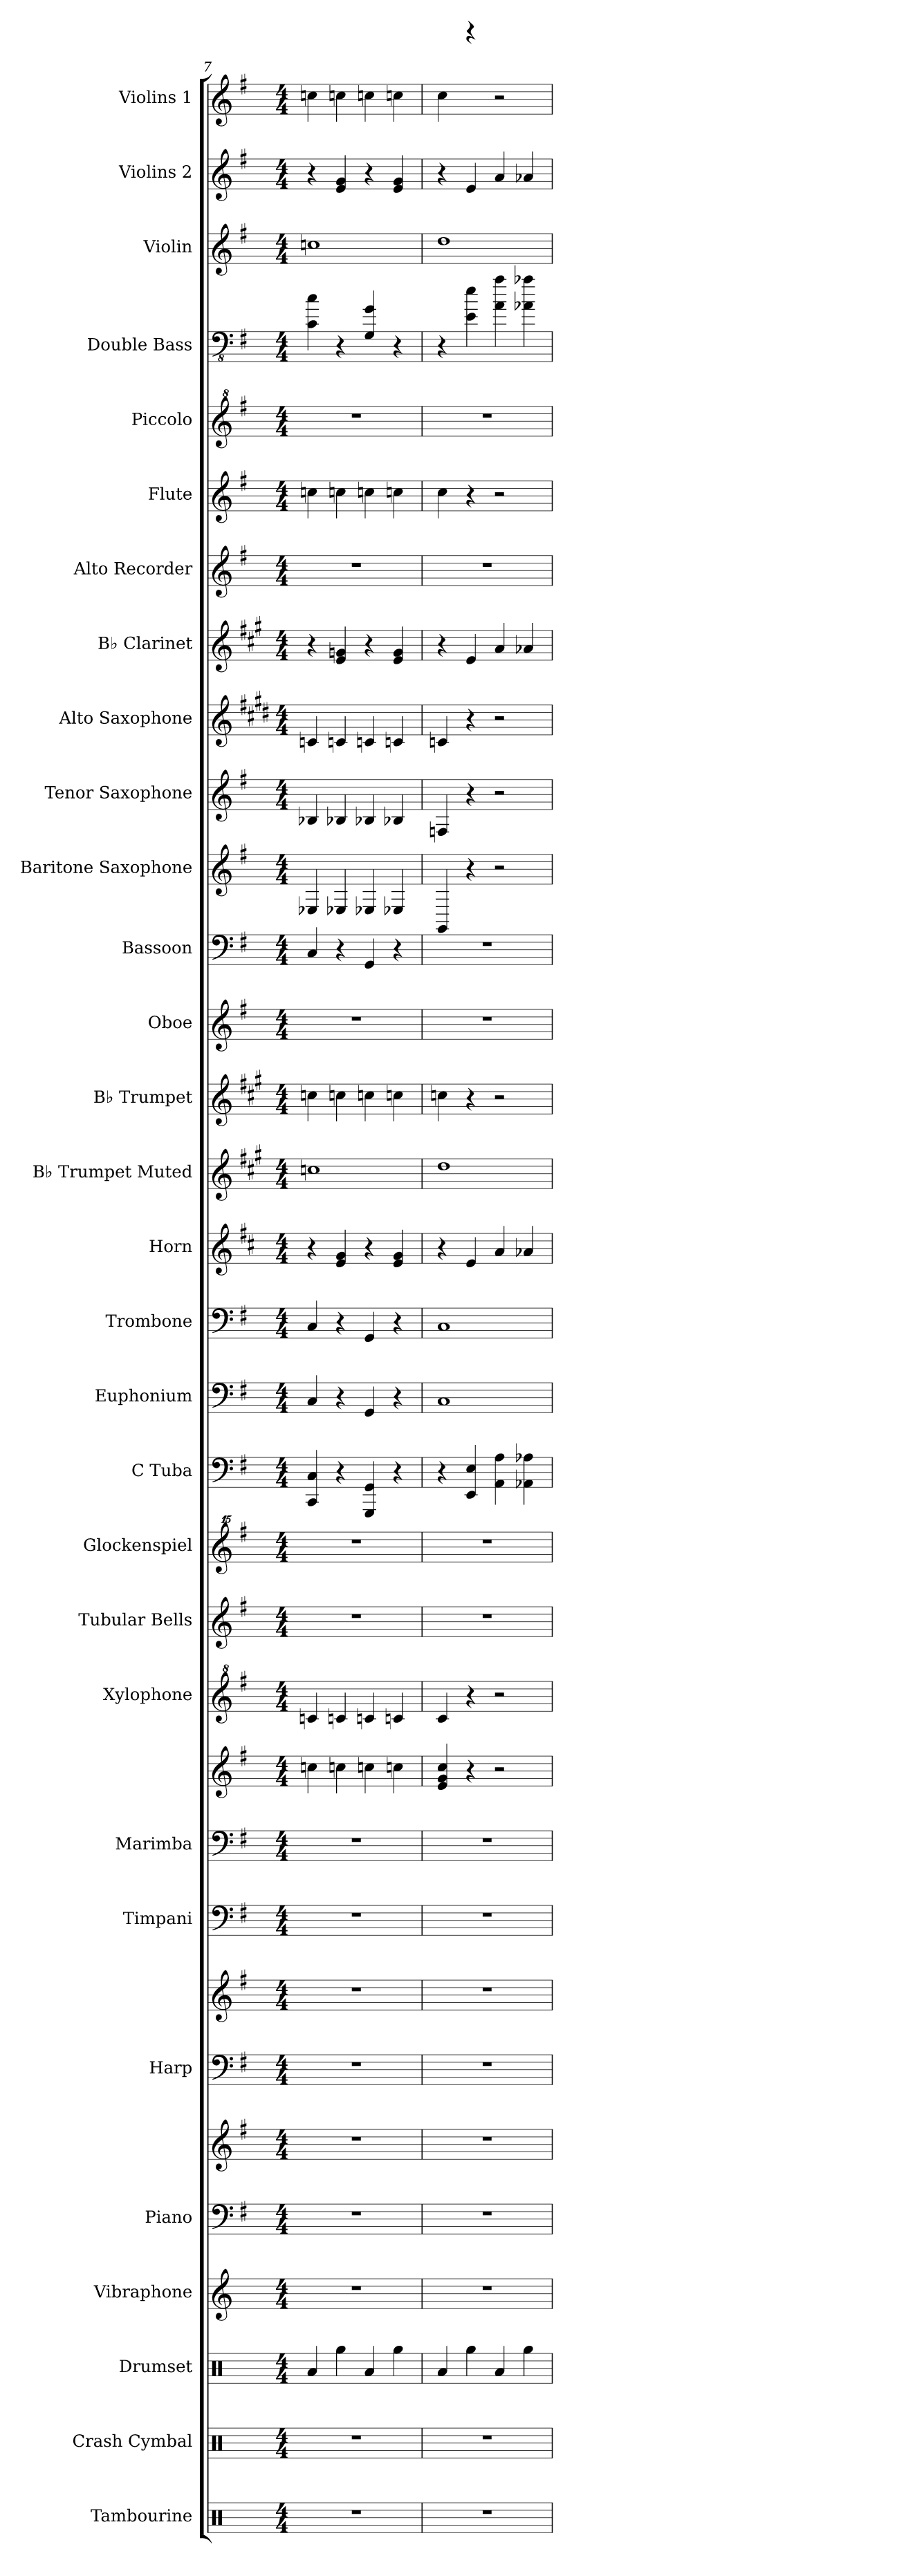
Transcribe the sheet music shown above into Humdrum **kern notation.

**kern	**kern	**kern	**kern	**kern	**kern	**kern	**kern	**kern	**kern	**kern	**kern	**kern	**kern	**kern	**kern	**kern	**kern	**kern	**kern	**kern	**kern	**kern	**kern	**kern	**kern	**kern	**kern	**kern	**kern	**kern	**kern	**kern
*part30	*part29	*part28	*part27	*part26	*part26	*part25	*part25	*part24	*part23	*part23	*part22	*part21	*part20	*part19	*part18	*part17	*part16	*part15	*part14	*part13	*part12	*part11	*part10	*part9	*part8	*part7	*part6	*part5	*part4	*part3	*part2	*part1
*staff33	*staff32	*staff31	*staff30	*staff29	*staff28	*staff27	*staff26	*staff25	*staff24	*staff23	*staff22	*staff21	*staff20	*staff19	*staff18	*staff17	*staff16	*staff15	*staff14	*staff13	*staff12	*staff11	*staff10	*staff9	*staff8	*staff7	*staff6	*staff5	*staff4	*staff3	*staff2	*staff1
*I"Tambourine	*I"Crash Cymbal	*I"Drumset	*I"Vibraphone	*I"Piano	*	*I"Harp	*	*I"Timpani	*I"Marimba	*	*I"Xylophone	*I"Tubular Bells	*I"Glockenspiel	*I"C Tuba	*I"Euphonium	*I"Trombone	*I"Horn	*I"B♭ Trumpet Muted	*I"B♭ Trumpet	*I"Oboe	*I"Bassoon	*I"Baritone Saxophone	*I"Tenor Saxophone	*I"Alto Saxophone	*I"B♭ Clarinet	*I"Alto Recorder	*I"Flute	*I"Piccolo	*I"Double Bass	*I"Violin	*I"Violins 2	*I"Violins 1
*I'Tamb.	*I'Cr. Cym.	*I'Drs.	*I'Vib.	*I'Pno.	*	*I'Hrp.	*	*I'Timp.	*I'Mrm.	*	*I'Xyl.	*I'Tu. Be.	*I'Glk.	*I'C Tu.	*I'Eu.	*I'Trb.	*I'Hn.	*I'B♭ Tpt. Mut	*I'B♭ Tpt.	*I'Ob.	*I'Bsn.	*I'Bar. Sax.	*I'T. Sax.	*I'A. Sax.	*I'B♭ Cl.	*I'A. Rec.	*I'Fl.	*I'Picc.	*	*I'Vln.	*I'Vlns. 2	*I'Vlns. 1
*clefX	*clefX	*clefX	*clefG2	*clefF4	*clefG2	*clefF4	*clefG2	*clefF4	*clefF4	*clefG2	*clefG^2	*clefG2	*clefG^^2	*clefF4	*clefF4	*clefF4	*clefG2	*clefG2	*clefG2	*clefG2	*clefF4	*clefG2	*clefG2	*clefG2	*clefG2	*clefG2	*clefG2	*clefG^2	*clefFv4	*clefG2	*clefG2	*clefG2
*	*	*	*	*	*	*	*	*	*	*	*	*	*	*	*	*	*ITrd4c7	*ITrd1c2	*ITrd1c2	*	*	*ITrd12c21	*ITrd8c14	*ITrd5c9	*ITrd1c2	*	*	*ITrd-7c-12	*ITrd7c12	*	*	*
*k[]	*k[]	*k[]	*k[]	*k[f#]	*k[f#]	*k[f#]	*k[f#]	*k[f#]	*k[f#]	*k[f#]	*k[f#]	*k[f#]	*k[f#]	*k[f#]	*k[f#]	*k[f#]	*k[f#]	*k[f#]	*k[f#]	*k[f#]	*k[f#]	*k[f#]	*k[f#]	*k[f#]	*k[f#]	*k[f#]	*k[f#]	*k[f#]	*k[f#]	*k[f#]	*k[f#]	*k[f#]
*C:	*C:	*C:	*C:	*G:	*G:	*G:	*G:	*G:	*G:	*G:	*G:	*G:	*G:	*G:	*G:	*G:	*G:	*G:	*G:	*G:	*G:	*G:	*G:	*G:	*G:	*G:	*G:	*G:	*G:	*G:	*G:	*G:
*M4/4	*M4/4	*M4/4	*M4/4	*M4/4	*M4/4	*M4/4	*M4/4	*M4/4	*M4/4	*M4/4	*M4/4	*M4/4	*M4/4	*M4/4	*M4/4	*M4/4	*M4/4	*M4/4	*M4/4	*M4/4	*M4/4	*M4/4	*M4/4	*M4/4	*M4/4	*M4/4	*M4/4	*M4/4	*M4/4	*M4/4	*M4/4	*M4/4
=7	=7	=7	=7	=7	=7	=7	=7	=7	=7	=7	=7	=7	=7	=7	=7	=7	=7	=7	=7	=7	=7	=7	=7	=7	=7	=7	=7	=7	=7	=7	=7	=7
1r	1r	4Ra/	1r	1r	1r	1r	1r	1r	1r	4ccn\	4ccn/	1r	1r	4CC/ 4C/	4C/	4C/	4r	1b-X	4b-X\	1r	4C/	4EE-X/	4BB-X/	4E-X/	4r	1r	4ccn\	1r	4CC\ 4C\	1ccn	4r	4ccn\
.	.	4Rgg\	.	.	.	.	.	.	.	4ccn\	4ccn/	.	.	4r	4r	4r	4A/ 4c/	.	4b-X\	.	4r	4EE-X/	4BB-X/	4E-X/	4d/ 4fn/	.	4ccn\	.	4r	.	4e/ 4g/	4ccn\
.	.	4Ra/	.	.	.	.	.	.	.	4ccn\	4ccn/	.	.	4GGG/ 4GG/	4GG/	4GG/	4r	.	4b-X\	.	4GG/	4EE-X/	4BB-X/	4E-X/	4r	.	4ccn\	.	4GGG/ 4GG/	.	4r	4ccn\
.	.	4Rgg\	.	.	.	.	.	.	.	4ccn\	4ccn/	.	.	4r	4r	4r	4A/ 4c/	.	4b-X\	.	4r	4EE-X/	4BB-X/	4E-X/	4d/ 4f/	.	4ccn\	.	4r	.	4e/ 4g/	4ccn\
=8	=8	=8	=8	=8	=8	=8	=8	=8	=8	=8	=8	=8	=8	=8	=8	=8	=8	=8	=8	=8	=8	=8	=8	=8	=8	=8	=8	=8	=8	=8	=8	=8
1r	1r	4Ra/	1r	1r	1r	1r	1r	1r	1r	4e/ 4g/ 4cc/	4cc/	1r	1r	4r	1C	1C	4r	1cc	4b-X\	1r	1r	4GGG/	4FFn/	4E-X/	4r	1r	4cc\	1r	4r	1dd	4r	4cc\
.	.	4Rgg\	.	.	.	.	.	.	.	4r	4r	.	.	4EE/ 4E/	.	.	4A/	.	4r	.	.	4r	4r	4r	4d/	.	4r	.	4EE\ 4E\	.	4e/	4rffff
.	.	4Ra/	.	.	.	.	.	.	.	2r	2r	.	.	4AA\ 4A\	.	.	4d/	.	2r	.	.	2r	2r	2r	4g/	.	2r	.	4AA\ 4A\	.	4a/	2r
.	.	4Rgg\	.	.	.	.	.	.	.	.	.	.	.	4AA-X\ 4A-X\	.	.	4d-X/	.	.	.	.	.	.	.	4g-X/	.	.	.	4AA-X\ 4A-X\	.	4a-X/	.
=	=	=	=	=	=	=	=	=	=	=	=	=	=	=	=	=	=	=	=	=	=	=	=	=	=	=	=	=	=	=	=	=
*-	*-	*-	*-	*-	*-	*-	*-	*-	*-	*-	*-	*-	*-	*-	*-	*-	*-	*-	*-	*-	*-	*-	*-	*-	*-	*-	*-	*-	*-	*-	*-	*-
